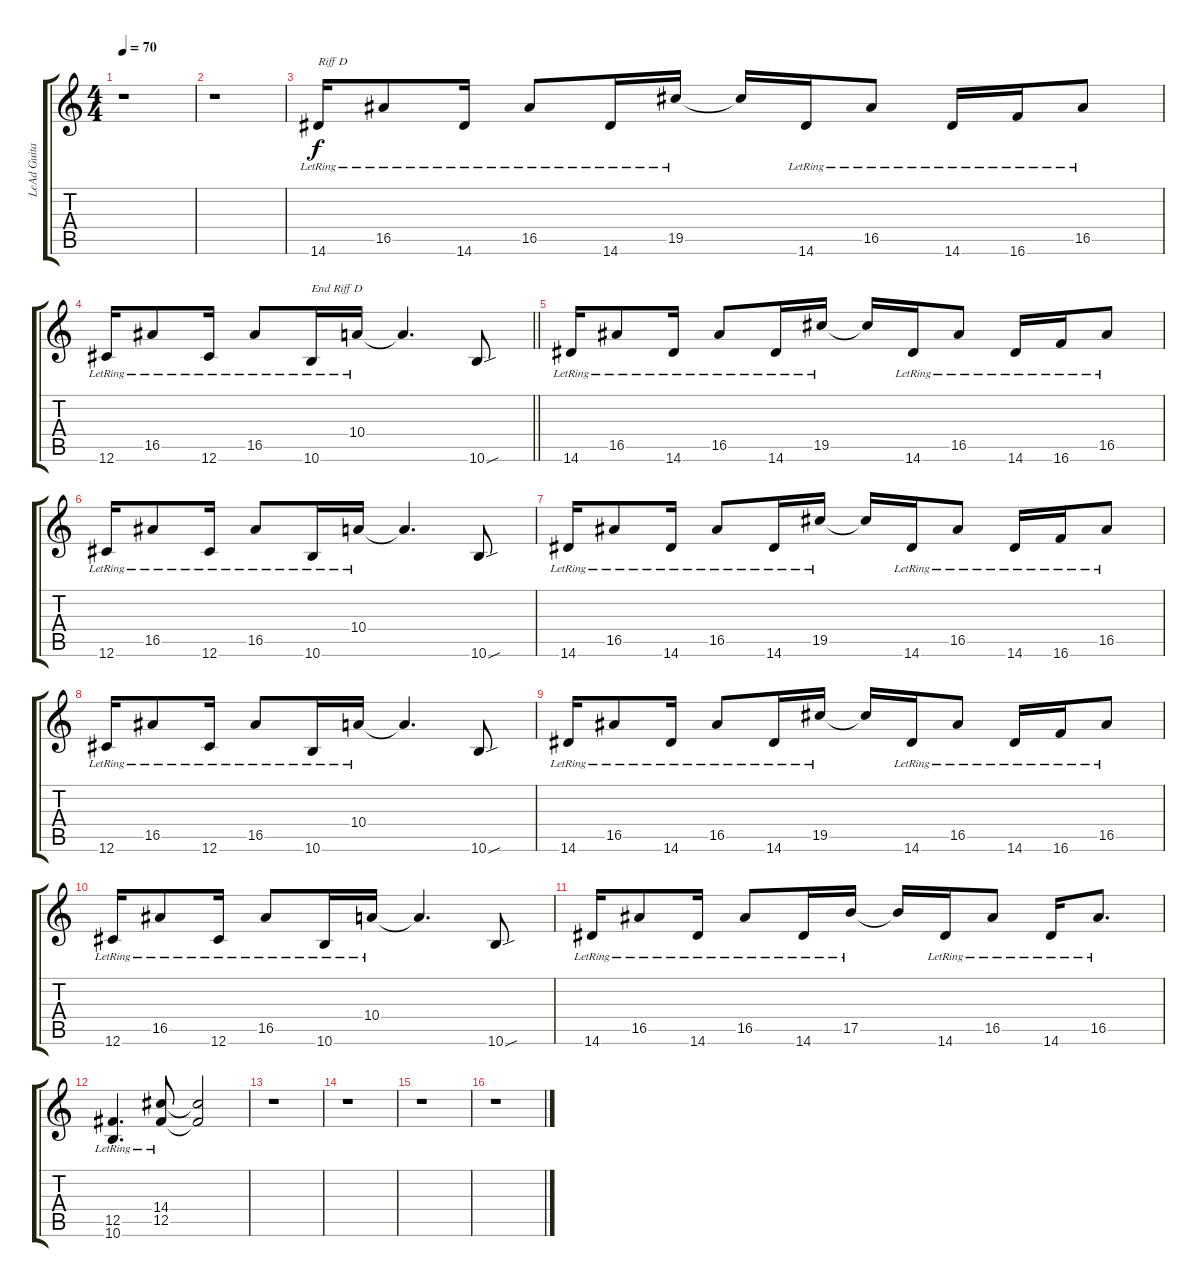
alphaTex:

\track ("LeAd Guitar [Clean]" "LeAd Guita") {instrument electricguitarclean}
\staff {score tabs}
\tuning (Db4 Ab3 E3 B2 Gb2 Db2) {hide}
\ts (4 4)
\tempo 70
\clef g2
\ks c
r.1{dy f} |
r.1 |
14.6{lr}.16{txt "Riff D"} 16.5{lr}.8 14.6{lr}.16 16.5{lr}.8 14.6{lr}.16 19.5{lr}.16 19.5{t}.16 14.6{lr}.16 16.5{lr}.8 14.6{lr}.16 16.6{lr}.16 16.5{lr}.8 |
\barLineRight lightlight
12.6{lr}.16 16.5{lr}.8 12.6{lr}.16 16.5{lr}.8 10.6{lr}.16{txt "End Riff D"} 10.4{lr}.16 10.4{t}.4{d} 10.6{sou}.8 |
14.6{lr}.16 16.5{lr}.8 14.6{lr}.16 16.5{lr}.8 14.6{lr}.16 19.5{lr}.16 19.5{t}.16 14.6{lr}.16 16.5{lr}.8 14.6{lr}.16 16.6{lr}.16 16.5{lr}.8 |
12.6{lr}.16 16.5{lr}.8 12.6{lr}.16 16.5{lr}.8 10.6{lr}.16 10.4{lr}.16 10.4{t}.4{d} 10.6{sou}.8 |
14.6{lr}.16 16.5{lr}.8 14.6{lr}.16 16.5{lr}.8 14.6{lr}.16 19.5{lr}.16 19.5{t}.16 14.6{lr}.16 16.5{lr}.8 14.6{lr}.16 16.6{lr}.16 16.5{lr}.8 |
12.6{lr}.16 16.5{lr}.8 12.6{lr}.16 16.5{lr}.8 10.6{lr}.16 10.4{lr}.16 10.4{t}.4{d} 10.6{sou}.8 |
14.6{lr}.16 16.5{lr}.8 14.6{lr}.16 16.5{lr}.8 14.6{lr}.16 19.5{lr}.16 19.5{t}.16 14.6{lr}.16 16.5{lr}.8 14.6{lr}.16 16.6{lr}.16 16.5{lr}.8 |
12.6{lr}.16 16.5{lr}.8 12.6{lr}.16 16.5{lr}.8 10.6{lr}.16 10.4{lr}.16 10.4{t}.4{d} 10.6{sou}.8 |
14.6{lr}.16 16.5{lr}.8 14.6{lr}.16 16.5{lr}.8 14.6{lr}.16 17.5{lr}.16 17.5{t}.16 14.6{lr}.16 16.5{lr}.8 14.6{lr}.16 16.5{lr}.8{d} |
(12.5{lr} 10.6{lr}).4{d} (14.4{lr} 12.5{lr}).8 (14.4{t} 12.5{t}).2 |
r.1 |
r.1 |
r.1 |
r.1
